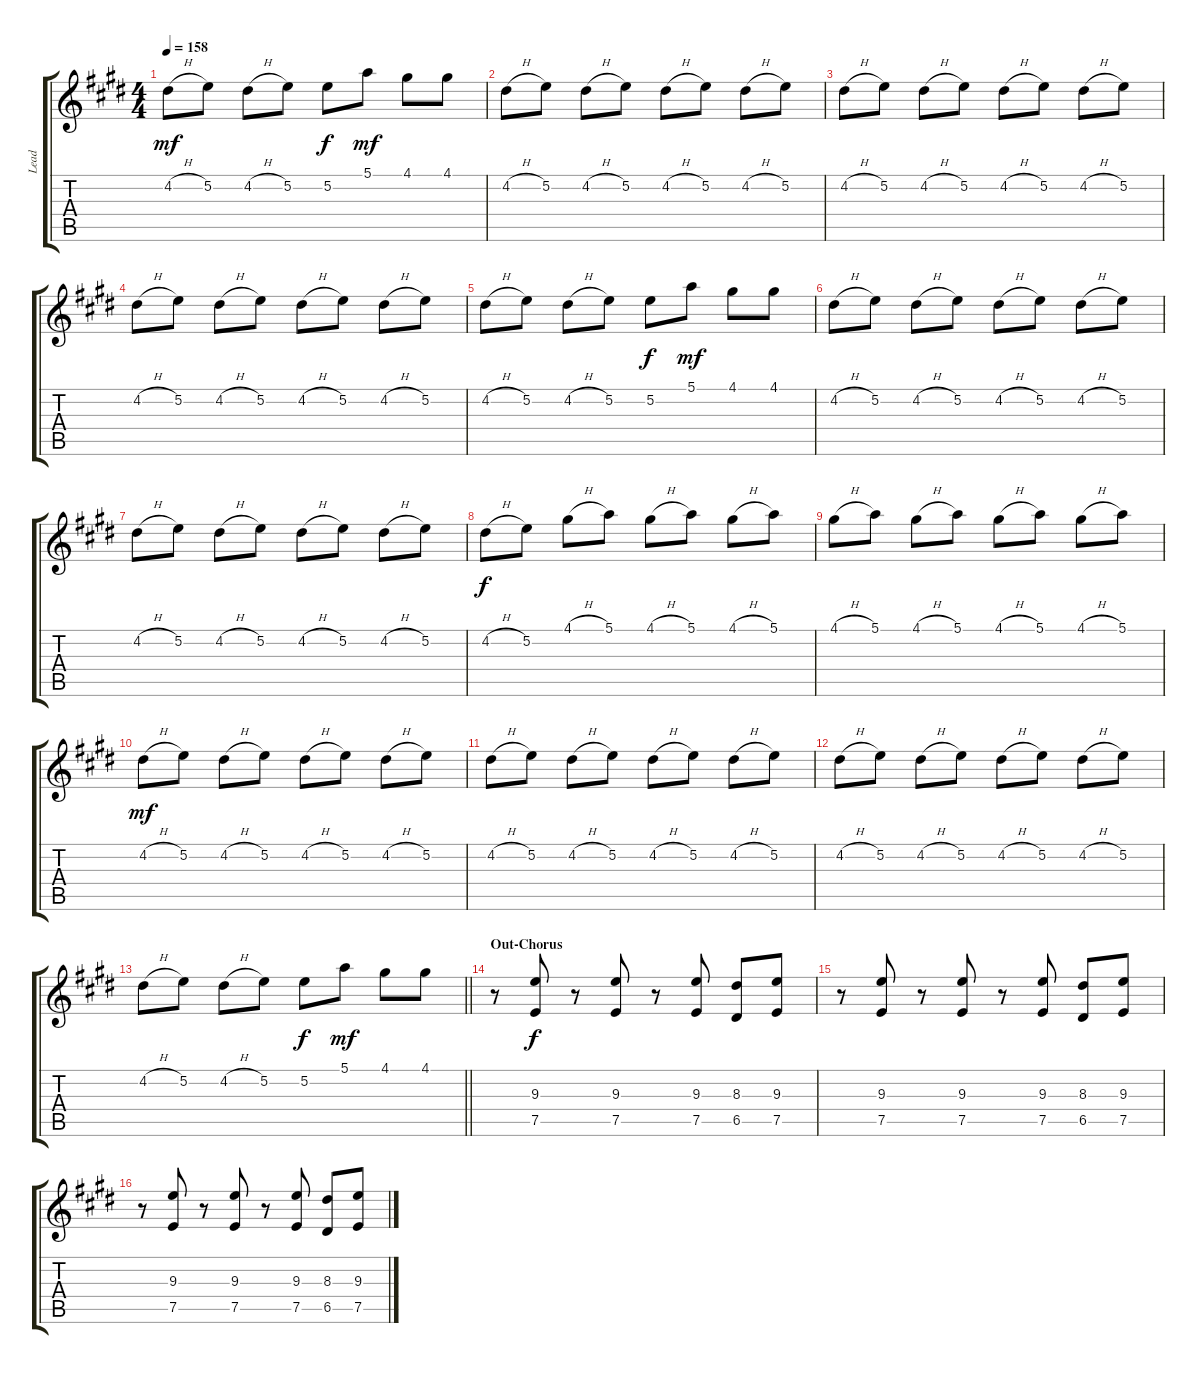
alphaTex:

\track ("Lead" "Lead") {instrument overdrivenguitar}
\staff {score tabs}
\tuning (E4 B3 G3 D3 A2 E2) {hide}
\ts (4 4)
\tempo 158
\clef g2
\ks e
4.2{h}.8{dy mf} 5.2.8 4.2{h}.8 5.2.8 5.2.8{dy f} 5.1.8{dy mf} 4.1.8 4.1.8 |
4.2{h}.8 5.2.8 4.2{h}.8 5.2.8 4.2{h}.8 5.2.8 4.2{h}.8 5.2.8 |
4.2{h}.8 5.2.8 4.2{h}.8 5.2.8 4.2{h}.8 5.2.8 4.2{h}.8 5.2.8 |
4.2{h}.8 5.2.8 4.2{h}.8 5.2.8 4.2{h}.8 5.2.8 4.2{h}.8 5.2.8 |
4.2{h}.8 5.2.8 4.2{h}.8 5.2.8 5.2.8{dy f} 5.1.8{dy mf} 4.1.8 4.1.8 |
4.2{h}.8 5.2.8 4.2{h}.8 5.2.8 4.2{h}.8 5.2.8 4.2{h}.8 5.2.8 |
4.2{h}.8 5.2.8 4.2{h}.8 5.2.8 4.2{h}.8 5.2.8 4.2{h}.8 5.2.8 |
4.2{h}.8{dy f} 5.2.8 4.1{h}.8 5.1.8 4.1{h}.8 5.1.8 4.1{h}.8 5.1.8 |
4.1{h}.8 5.1.8 4.1{h}.8 5.1.8 4.1{h}.8 5.1.8 4.1{h}.8 5.1.8 |
4.2{h}.8{dy mf} 5.2.8 4.2{h}.8 5.2.8 4.2{h}.8 5.2.8 4.2{h}.8 5.2.8 |
4.2{h}.8 5.2.8 4.2{h}.8 5.2.8 4.2{h}.8 5.2.8 4.2{h}.8 5.2.8 |
4.2{h}.8 5.2.8 4.2{h}.8 5.2.8 4.2{h}.8 5.2.8 4.2{h}.8 5.2.8 |
\barLineRight lightlight
4.2{h}.8 5.2.8 4.2{h}.8 5.2.8 5.2.8{dy f} 5.1.8{dy mf} 4.1.8 4.1.8 |
\section ("" "Out-Chorus")
r.8 (9.3 7.5).8{dy f} r.8 (9.3 7.5).8 r.8 (9.3 7.5).8 (8.3 6.5).8 (9.3 7.5).8 |
r.8 (9.3 7.5).8 r.8 (9.3 7.5).8 r.8 (9.3 7.5).8 (8.3 6.5).8 (9.3 7.5).8 |
r.8 (9.3 7.5).8 r.8 (9.3 7.5).8 r.8 (9.3 7.5).8 (8.3 6.5).8 (9.3 7.5).8
